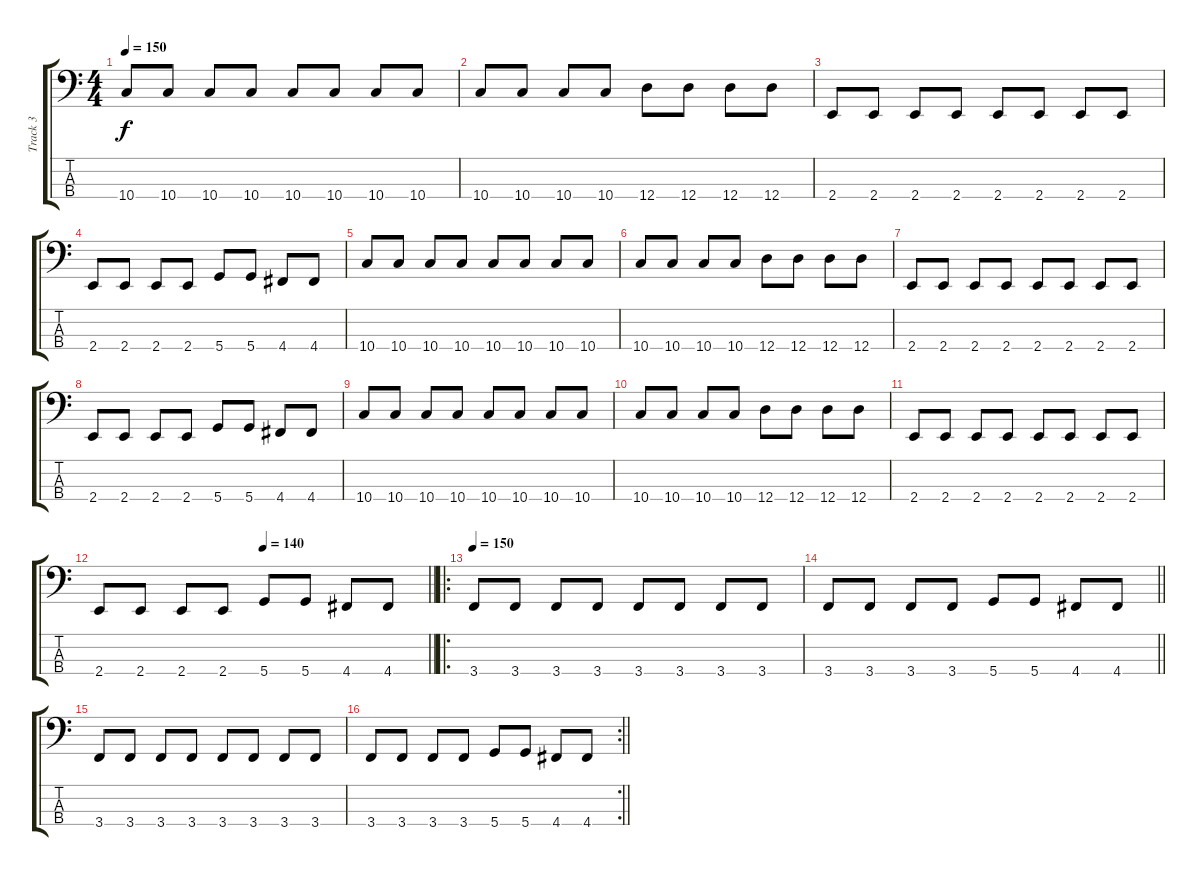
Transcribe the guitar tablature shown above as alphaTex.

\track ("Track 3" "Track 3") {instrument electricbassfinger}
\staff {score tabs}
\tuning (G2 D2 A1 D1) {hide}
\ts (4 4)
\tempo 150
\clef f4
\ks c
10.4.8{dy f} 10.4.8 10.4.8 10.4.8 10.4.8 10.4.8 10.4.8 10.4.8 |
10.4.8 10.4.8 10.4.8 10.4.8 12.4.8 12.4.8 12.4.8 12.4.8 |
2.4.8 2.4.8 2.4.8 2.4.8 2.4.8 2.4.8 2.4.8 2.4.8 |
2.4.8 2.4.8 2.4.8 2.4.8 5.4.8 5.4.8 4.4.8 4.4.8 |
10.4.8 10.4.8 10.4.8 10.4.8 10.4.8 10.4.8 10.4.8 10.4.8 |
10.4.8 10.4.8 10.4.8 10.4.8 12.4.8 12.4.8 12.4.8 12.4.8 |
2.4.8 2.4.8 2.4.8 2.4.8 2.4.8 2.4.8 2.4.8 2.4.8 |
2.4.8 2.4.8 2.4.8 2.4.8 5.4.8 5.4.8 4.4.8 4.4.8 |
10.4.8 10.4.8 10.4.8 10.4.8 10.4.8 10.4.8 10.4.8 10.4.8 |
10.4.8 10.4.8 10.4.8 10.4.8 12.4.8 12.4.8 12.4.8 12.4.8 |
2.4.8 2.4.8 2.4.8 2.4.8 2.4.8 2.4.8 2.4.8 2.4.8 |
\tempo (140 0.5)
\barLineRight lightlight
2.4.8 2.4.8 2.4.8 2.4.8 5.4.8 5.4.8 4.4.8 4.4.8 |
\ro
\tempo 150
3.4.8 3.4.8 3.4.8 3.4.8 3.4.8 3.4.8 3.4.8 3.4.8 |
\barLineRight lightlight
3.4.8 3.4.8 3.4.8 3.4.8 5.4.8 5.4.8 4.4.8 4.4.8 |
3.4.8 3.4.8 3.4.8 3.4.8 3.4.8 3.4.8 3.4.8 3.4.8 |
\rc 2
\barLineRight lightlight
3.4.8 3.4.8 3.4.8 3.4.8 5.4.8 5.4.8 4.4.8 4.4.8
